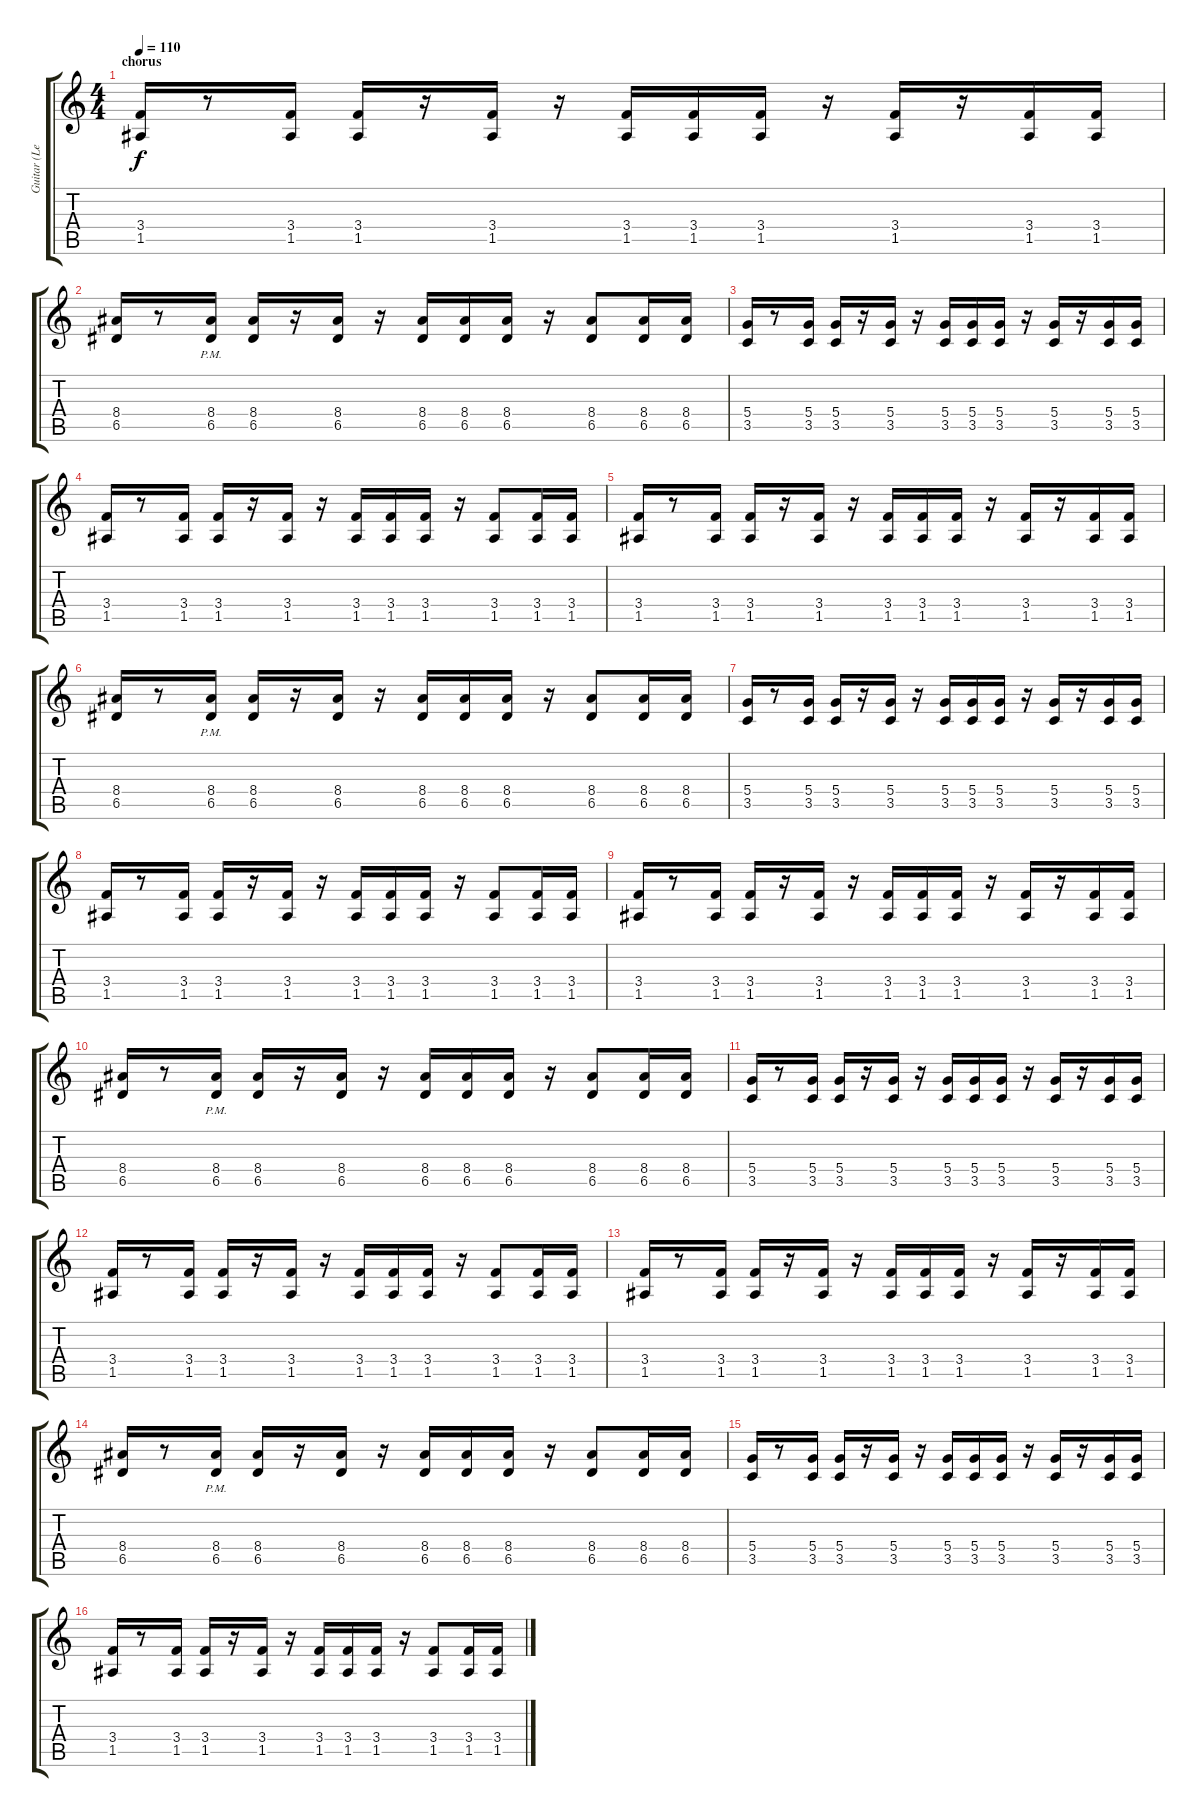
\track ("Guitar (Lead)" "Guitar (Le") {instrument distortionguitar}
\staff {score tabs}
\tuning (E4 B3 G3 D3 A2 E2) {hide}
\ts (4 4)
\section ("" "chorus")
\tempo 110
\clef g2
\ks c
(3.4 1.5).16{dy f} r.8 (3.4 1.5).16 (3.4 1.5).16 r.16 (3.4 1.5).16 r.16 (3.4 1.5).16 (3.4 1.5).16 (3.4 1.5).16 r.16 (3.4 1.5).16 r.16 (3.4 1.5).16 (3.4 1.5).16 |
(8.4 6.5).16 r.8 (8.4{pm} 6.5{pm}).16 (8.4 6.5).16 r.16 (8.4 6.5).16 r.16 (8.4 6.5).16 (8.4 6.5).16 (8.4 6.5).16 r.16 (8.4 6.5).8 (8.4 6.5).16 (8.4 6.5).16 |
(5.4 3.5).16 r.8 (5.4 3.5).16 (5.4 3.5).16 r.16 (5.4 3.5).16 r.16 (5.4 3.5).16 (5.4 3.5).16 (5.4 3.5).16 r.16 (5.4 3.5).16 r.16 (5.4 3.5).16 (5.4 3.5).16 |
(3.4 1.5).16 r.8 (3.4 1.5).16 (3.4 1.5).16 r.16 (3.4 1.5).16 r.16 (3.4 1.5).16 (3.4 1.5).16 (3.4 1.5).16 r.16 (3.4 1.5).8 (3.4 1.5).16 (3.4 1.5).16 |
(3.4 1.5).16 r.8 (3.4 1.5).16 (3.4 1.5).16 r.16 (3.4 1.5).16 r.16 (3.4 1.5).16 (3.4 1.5).16 (3.4 1.5).16 r.16 (3.4 1.5).16 r.16 (3.4 1.5).16 (3.4 1.5).16 |
(8.4 6.5).16 r.8 (8.4{pm} 6.5{pm}).16 (8.4 6.5).16 r.16 (8.4 6.5).16 r.16 (8.4 6.5).16 (8.4 6.5).16 (8.4 6.5).16 r.16 (8.4 6.5).8 (8.4 6.5).16 (8.4 6.5).16 |
(5.4 3.5).16 r.8 (5.4 3.5).16 (5.4 3.5).16 r.16 (5.4 3.5).16 r.16 (5.4 3.5).16 (5.4 3.5).16 (5.4 3.5).16 r.16 (5.4 3.5).16 r.16 (5.4 3.5).16 (5.4 3.5).16 |
(3.4 1.5).16 r.8 (3.4 1.5).16 (3.4 1.5).16 r.16 (3.4 1.5).16 r.16 (3.4 1.5).16 (3.4 1.5).16 (3.4 1.5).16 r.16 (3.4 1.5).8 (3.4 1.5).16 (3.4 1.5).16 |
(3.4 1.5).16 r.8 (3.4 1.5).16 (3.4 1.5).16 r.16 (3.4 1.5).16 r.16 (3.4 1.5).16 (3.4 1.5).16 (3.4 1.5).16 r.16 (3.4 1.5).16 r.16 (3.4 1.5).16 (3.4 1.5).16 |
(8.4 6.5).16 r.8 (8.4{pm} 6.5{pm}).16 (8.4 6.5).16 r.16 (8.4 6.5).16 r.16 (8.4 6.5).16 (8.4 6.5).16 (8.4 6.5).16 r.16 (8.4 6.5).8 (8.4 6.5).16 (8.4 6.5).16 |
(5.4 3.5).16 r.8 (5.4 3.5).16 (5.4 3.5).16 r.16 (5.4 3.5).16 r.16 (5.4 3.5).16 (5.4 3.5).16 (5.4 3.5).16 r.16 (5.4 3.5).16 r.16 (5.4 3.5).16 (5.4 3.5).16 |
(3.4 1.5).16 r.8 (3.4 1.5).16 (3.4 1.5).16 r.16 (3.4 1.5).16 r.16 (3.4 1.5).16 (3.4 1.5).16 (3.4 1.5).16 r.16 (3.4 1.5).8 (3.4 1.5).16 (3.4 1.5).16 |
(3.4 1.5).16 r.8 (3.4 1.5).16 (3.4 1.5).16 r.16 (3.4 1.5).16 r.16 (3.4 1.5).16 (3.4 1.5).16 (3.4 1.5).16 r.16 (3.4 1.5).16 r.16 (3.4 1.5).16 (3.4 1.5).16 |
(8.4 6.5).16 r.8 (8.4{pm} 6.5{pm}).16 (8.4 6.5).16 r.16 (8.4 6.5).16 r.16 (8.4 6.5).16 (8.4 6.5).16 (8.4 6.5).16 r.16 (8.4 6.5).8 (8.4 6.5).16 (8.4 6.5).16 |
(5.4 3.5).16 r.8 (5.4 3.5).16 (5.4 3.5).16 r.16 (5.4 3.5).16 r.16 (5.4 3.5).16 (5.4 3.5).16 (5.4 3.5).16 r.16 (5.4 3.5).16 r.16 (5.4 3.5).16 (5.4 3.5).16 |
(3.4 1.5).16 r.8 (3.4 1.5).16 (3.4 1.5).16 r.16 (3.4 1.5).16 r.16 (3.4 1.5).16 (3.4 1.5).16 (3.4 1.5).16 r.16 (3.4 1.5).8 (3.4 1.5).16 (3.4 1.5).16
